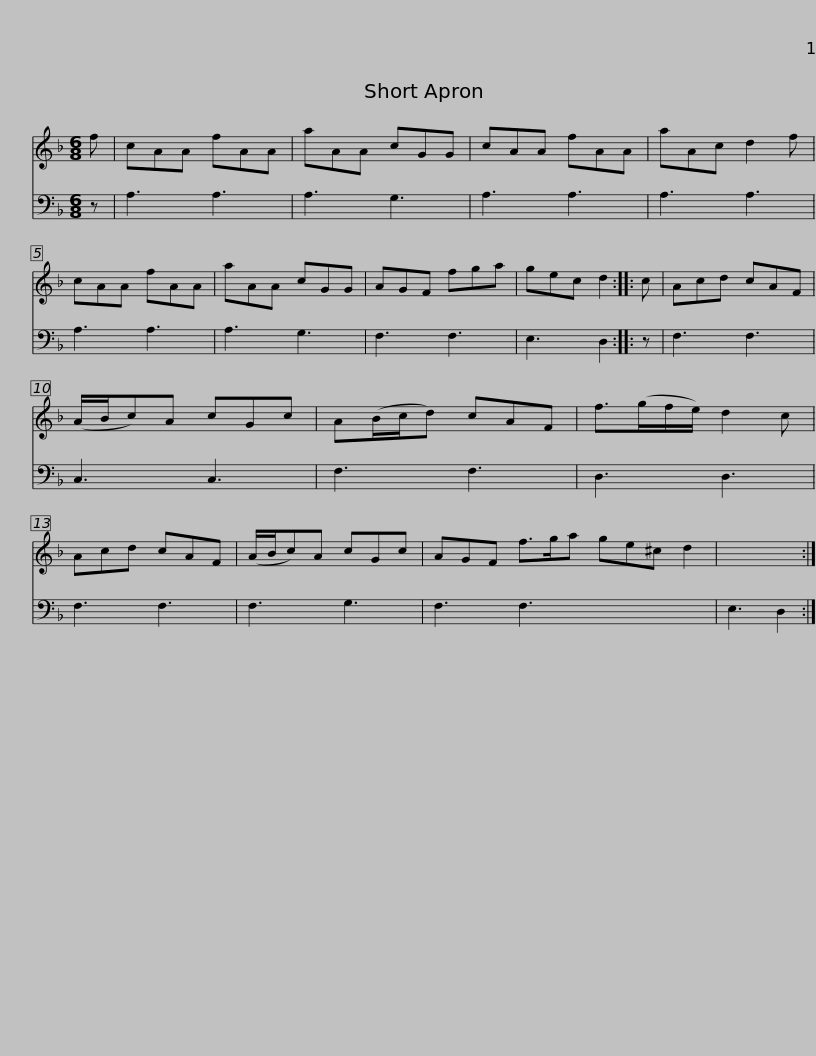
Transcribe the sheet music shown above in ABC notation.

X:1
%%score 1 2
L:1/8
M:6/8
I:linebreak $
K:F
V:1 treble
V:2 bass
V:1
 f | cAA fAA | aAA cGG | cAA fAA | aAc d2 f | %5
 cAA fAA | aAA cGG | AGF fga |$ gec d2 :: c | %10
 Acd cAF | (A/B/c)A cGc | A(B/c/d) cAF | f>(gf/e/) d2 c | Acd cAF | %15
 (A/B/c)A cGc |$ AGF f>ga ge^c d2 | x5 :| %18
V:2
 z | A,3 A,3 | A,3 G,3 | A,3 A,3 | A,3 A,3 | %5
 A,3 A,3 | A,3 G,3 | F,3 F,3 |$ E,3 D,2 :: z | %10
 F,3 F,3 | C,3 C,3 | F,3 F,3 | D,3 D,3 | F,3 F,3 | %15
 F,3 G,3 |$ F,3 F,3 x5 | E,3 D,2 :| %18
